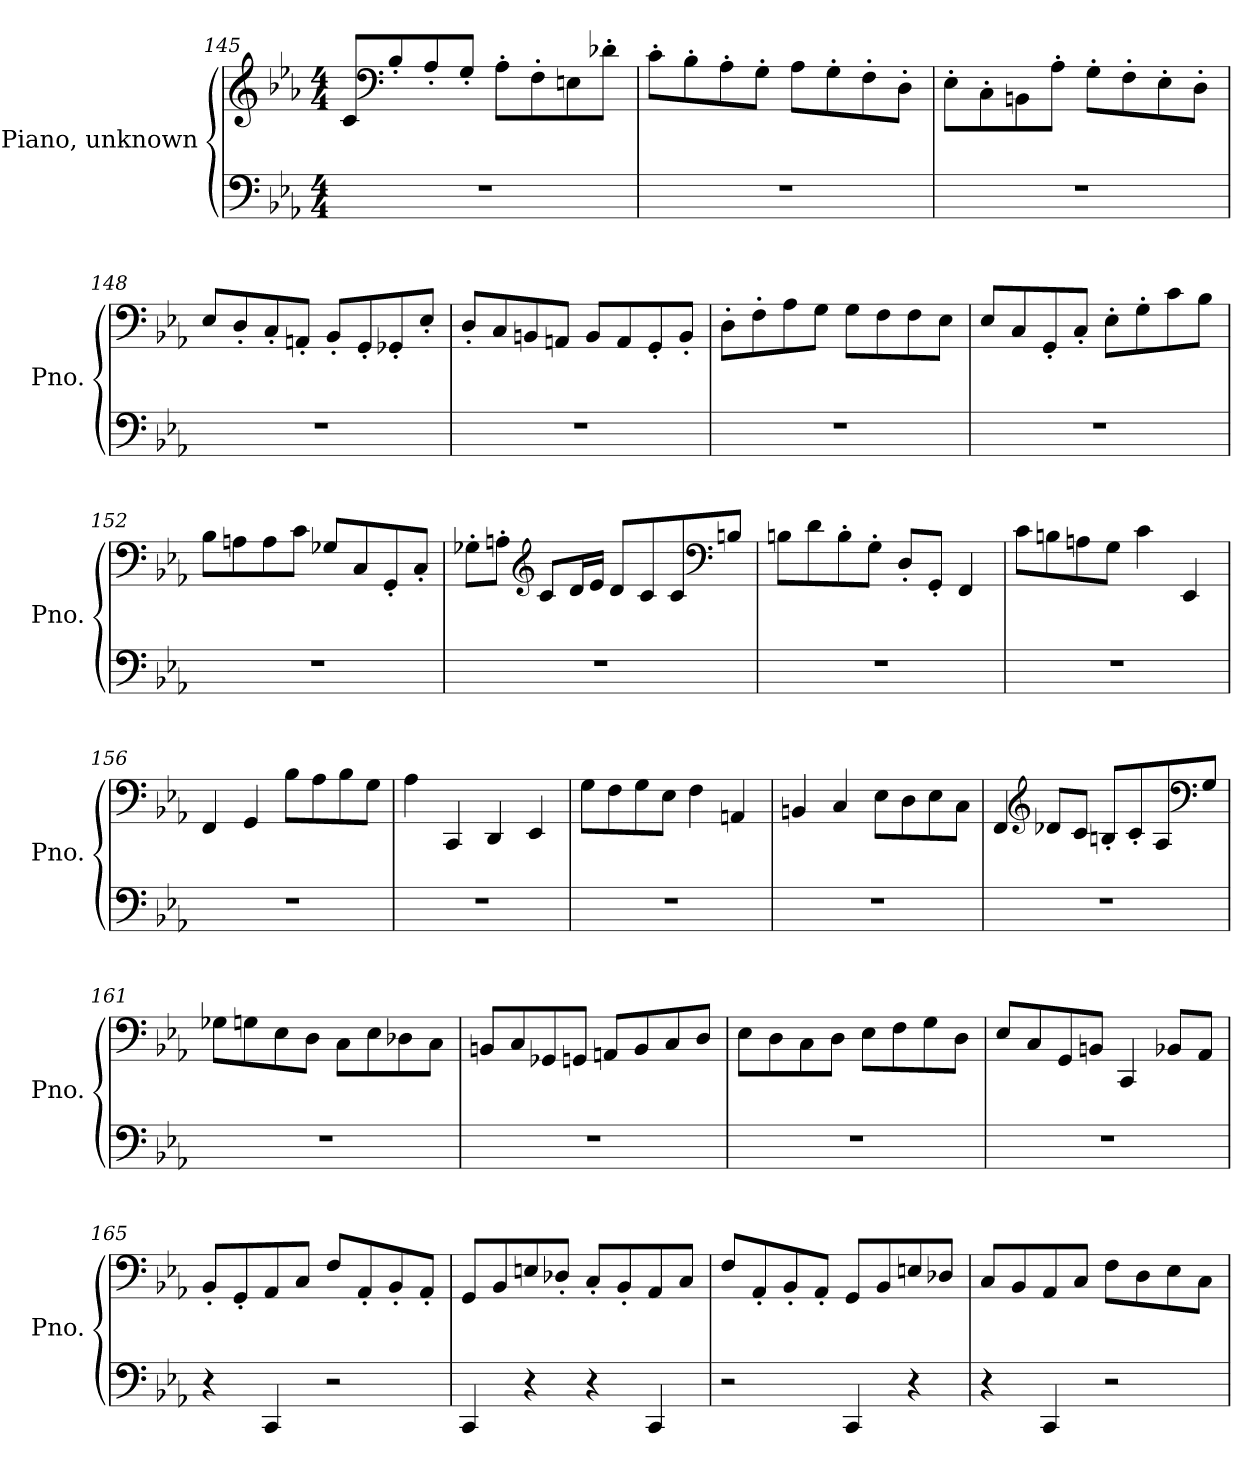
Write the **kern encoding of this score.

**kern	**kern
*part1	*part1
*staff2	*staff1
*I"Piano, unknown	*
*I'Pno.	*
*clefF4	*clefG2
*k[b-e-a-]	*k[b-e-a-]
*M4/4	*M4/4
=145	=145
1r	8c/L
*	*clefF4
.	8B-'/
.	8A-'/
.	8G'/J
.	8A-'\L
.	8F'\
.	8En\
.	8d-X'\J
=146	=146
1r	8c'\L
.	8B-'\
.	8A-'\
.	8G'\J
.	8A-\L
.	8G'\
.	8F'\
.	8D'\J
!!LO:LB:g=z
=147	=147
1r	8E-'\L
.	8C'\
.	8BBn\
.	8A-'\J
.	8G'\L
.	8F'\
.	8E-'\
.	8D'\J
=148	=148
1r	8E-/L
.	8D'/
.	8C'/
.	8AAn'/J
.	8BB-'/L
.	8GG'/
.	8GG-X'/
.	8E-'/J
=149	=149
1r	8D'/L
.	8C/
.	8BBn/
.	8AAn/J
.	8BB/L
.	8AA/
.	8GG'/
.	8BB'/J
=150	=150
1r	8D'\L
.	8F'\
.	8A-\
.	8G\J
.	8G\L
.	8F\
.	8F\
.	8E-\J
!!LO:LB:g=z
=151	=151
1r	8E-/L
.	8C/
.	8GG'/
.	8C'/J
.	8E-'\L
.	8G'\
.	8c\
.	8B-\J
=152	=152
1r	8B-\L
.	8An\
.	8A\
.	8c\J
.	8G-X/L
.	8C/
.	8GG'/
.	8C'/J
=153	=153
1r	8G-X'\L
.	8An'\J
*	*clefG2
.	8c/L
.	16d/L
.	16e-/JJ
.	8d/L
.	8c/
.	8c/
*	*clefF4
.	8Bn/J
=154	=154
1r	8Bn\L
.	8d\
.	8B'\
.	8G'\J
.	8D'/L
.	8GG'/J
.	4FF/
!!LO:LB:g=z
=155	=155
1r	8c\L
.	8Bn\
.	8An\
.	8G\J
.	4c\
.	4EE-/
=156	=156
1r	4FF/
.	4GG/
.	8B-\L
.	8A-\
.	8B-\
.	8G\J
=157	=157
1r	4A-\
.	4CC/
.	4DD/
.	4EE-/
=158	=158
1r	8G\L
.	8F\
.	8G\
.	8E-\J
.	4F\
.	4AAn/
=159	=159
1r	4BBn/
.	4C/
.	8E-\L
.	8D\
.	8E-\
.	8C\J
!!LO:LB:g=z
=160	=160
1r	4FF/
*	*clefG2
.	8d-X/L
.	8c/J
.	8Bn'/L
.	8c'/
.	8A-/
*	*clefF4
.	8G/J
=161	=161
1r	8G-X\L
.	8Gn\
.	8E-\
.	8D\J
.	8C\L
.	8E-\
.	8D-X\
.	8C\J
=162	=162
1r	8BBn/L
.	8C/
.	8GG-X/
.	8GGn/J
.	8AAn/L
.	8BB/
.	8C/
.	8D/J
=163	=163
1r	8E-\L
.	8D\
.	8C\
.	8D\J
.	8E-\L
.	8F\
.	8G\
.	8D\J
!!LO:LB:g=z
=164	=164
1r	8E-/L
.	8C/
.	8GG/
.	8BBn/J
.	4CC/
.	8BB-X/L
.	8AA-/J
=165	=165
4r	8BB-'/L
.	8GG'/
4CC/	8AA-/
.	8C/J
2r	8F/L
.	8AA-'/
.	8BB-'/
.	8AA-'/J
=166	=166
4CC/	8GG/L
.	8BB-/
4r	8En/
.	8D-X'/J
4r	8C'/L
.	8BB-'/
4CC/	8AA-/
.	8C/J
=167	=167
2r	8F/L
.	8AA-'/
.	8BB-'/
.	8AA-'/J
4CC/	8GG/L
.	8BB-/
4r	8En/
.	8D-X/J
!!LO:PB:g=z
=168	=168
4r	8C/L
.	8BB-/
4CC/	8AA-/
.	8C/J
2r	8F\L
.	8D\
.	8E-\
.	8C\J
=	=
*-	*-
